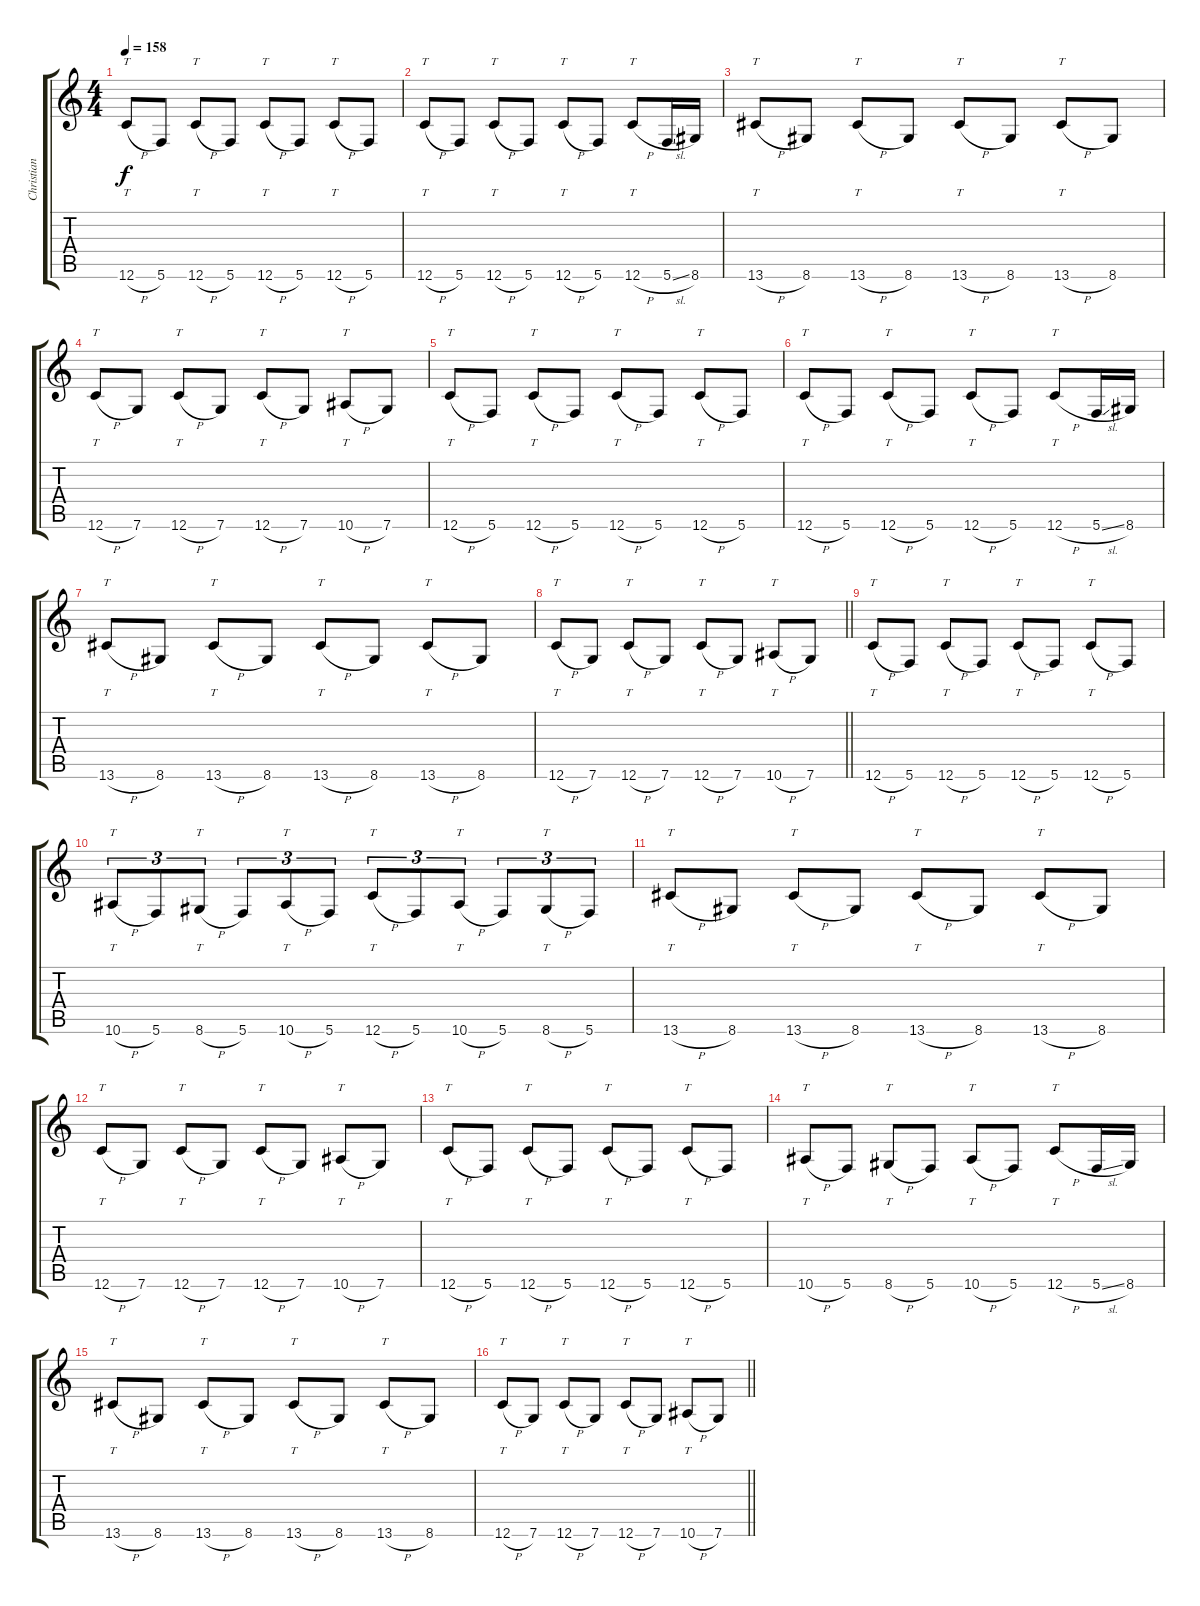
\track ("Christian Andreu" "Christian ") {instrument distortionguitar}
\staff {score tabs}
\tuning (D4 A3 F3 C3 G2 C2) {hide}
\ts (4 4)
\section ("" "")
\tempo 158
\clef g2
\ks c
12.6{h}.8{tt dy f} 5.6.8 12.6{h}.8{tt} 5.6.8 12.6{h}.8{tt} 5.6.8 12.6{h}.8{tt} 5.6.8 |
12.6{h}.8{tt} 5.6.8 12.6{h}.8{tt} 5.6.8 12.6{h}.8{tt} 5.6.8 12.6{h}.8{tt} 5.6{sl}.16 8.6.16 |
13.6{h}.8{tt} 8.6.8 13.6{h}.8{tt} 8.6.8 13.6{h}.8{tt} 8.6.8 13.6{h}.8{tt} 8.6.8 |
12.6{h}.8{tt} 7.6.8 12.6{h}.8{tt} 7.6.8 12.6{h}.8{tt} 7.6.8 10.6{h}.8{tt} 7.6.8 |
12.6{h}.8{tt} 5.6.8 12.6{h}.8{tt} 5.6.8 12.6{h}.8{tt} 5.6.8 12.6{h}.8{tt} 5.6.8 |
12.6{h}.8{tt} 5.6.8 12.6{h}.8{tt} 5.6.8 12.6{h}.8{tt} 5.6.8 12.6{h}.8{tt} 5.6{sl}.16 8.6.16 |
13.6{h}.8{tt} 8.6.8 13.6{h}.8{tt} 8.6.8 13.6{h}.8{tt} 8.6.8 13.6{h}.8{tt} 8.6.8 |
\barLineRight lightlight
12.6{h}.8{tt} 7.6.8 12.6{h}.8{tt} 7.6.8 12.6{h}.8{tt} 7.6.8 10.6{h}.8{tt} 7.6.8 |
\section ("" "")
12.6{h}.8{tt} 5.6.8 12.6{h}.8{tt} 5.6.8 12.6{h}.8{tt} 5.6.8 12.6{h}.8{tt} 5.6.8 |
10.6{h}.8{tt tu (3 2)} 5.6.8{tu (3 2)} 8.6{h}.8{tt tu (3 2)} 5.6.8{tu (3 2)} 10.6{h}.8{tt tu (3 2)} 5.6.8{tu (3 2)} 12.6{h}.8{tt tu (3 2)} 5.6.8{tu (3 2)} 10.6{h}.8{tt tu (3 2)} 5.6.8{tu (3 2)} 8.6{h}.8{tt tu (3 2)} 5.6.8{tu (3 2)} |
13.6{h}.8{tt} 8.6.8 13.6{h}.8{tt} 8.6.8 13.6{h}.8{tt} 8.6.8 13.6{h}.8{tt} 8.6.8 |
12.6{h}.8{tt} 7.6.8 12.6{h}.8{tt} 7.6.8 12.6{h}.8{tt} 7.6.8 10.6{h}.8{tt} 7.6.8 |
12.6{h}.8{tt} 5.6.8 12.6{h}.8{tt} 5.6.8 12.6{h}.8{tt} 5.6.8 12.6{h}.8{tt} 5.6.8 |
10.6{h}.8{tt} 5.6.8 8.6{h}.8{tt} 5.6.8 10.6{h}.8{tt} 5.6.8 12.6{h}.8{tt} 5.6{sl}.16 8.6.16 |
13.6{h}.8{tt} 8.6.8 13.6{h}.8{tt} 8.6.8 13.6{h}.8{tt} 8.6.8 13.6{h}.8{tt} 8.6.8 |
\barLineRight lightlight
12.6{h}.8{tt} 7.6.8 12.6{h}.8{tt} 7.6.8 12.6{h}.8{tt} 7.6.8 10.6{h}.8{tt} 7.6.8
